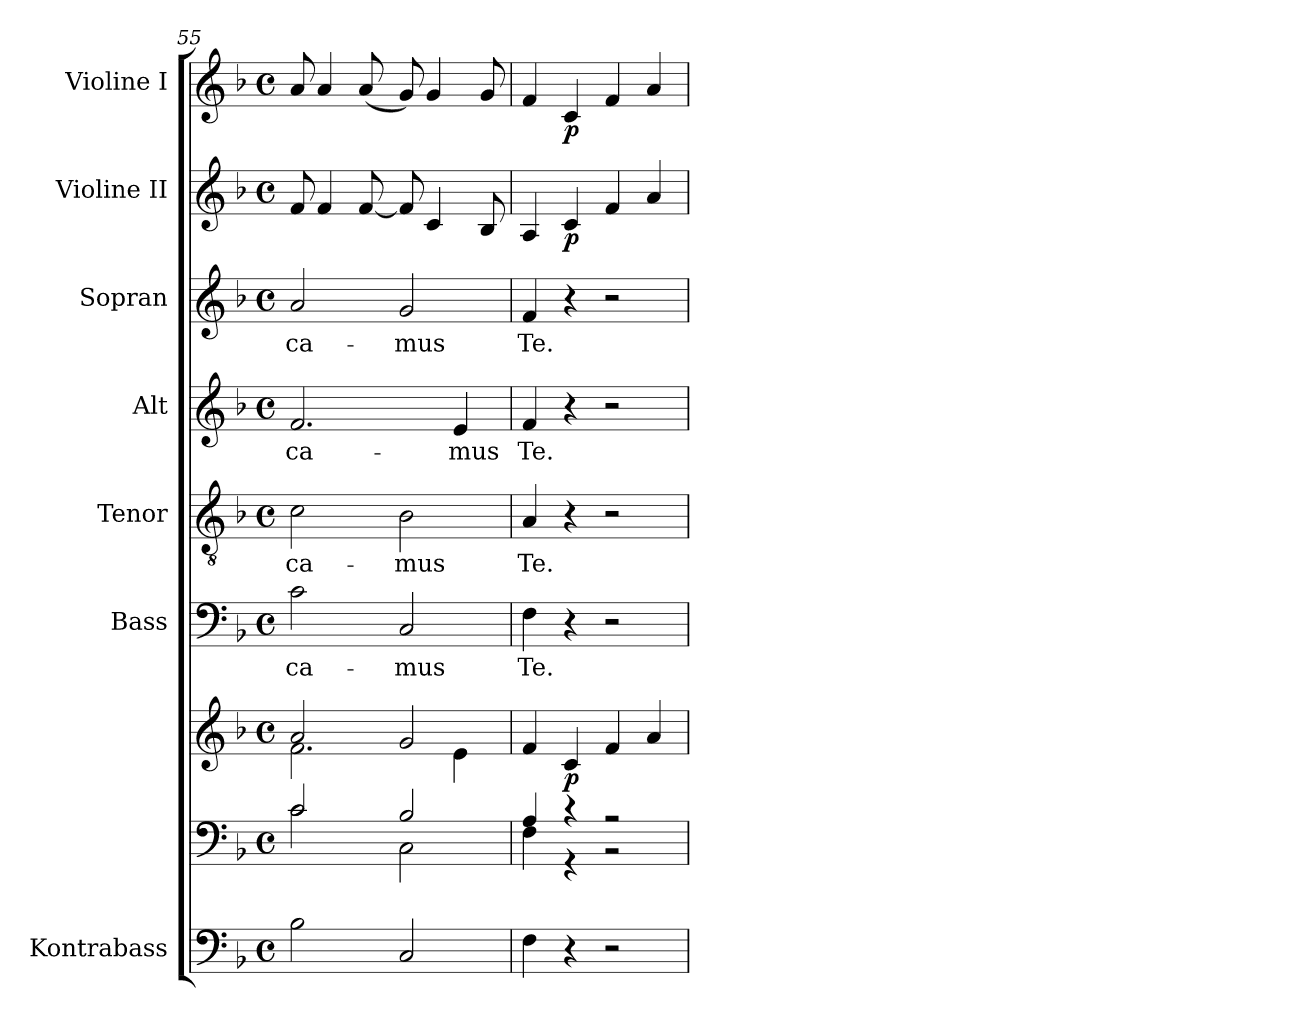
**kern	**kern	**kern	**dynam	**kern	**text	**kern	**text	**kern	**text	**kern	**text	**kern	**dynam	**kern	**dynam
*part8	*part7	*part7	*part7	*part6	*part6	*part5	*part5	*part4	*part4	*part3	*part3	*part2	*part2	*part1	*part1
*staff9	*staff8	*staff7	*staff7/8	*staff6	*staff6	*staff5	*staff5	*staff4	*staff4	*staff3	*staff3	*staff2	*staff2	*staff1	*staff1
*I"Kontrabass	*	*	*	*I"Bass	*	*I"Tenor	*	*I"Alt	*	*I"Sopran	*	*I"Violine II	*	*I"Violine I	*
*I'Kb.	*	*	*	*I'B.	*	*I'T.	*	*I'A.	*	*I'S.	*	*I'Vl. II	*	*I'Vl. I	*
*clefF4	*clefF4	*clefG2	*	*clefF4	*	*clefGv2	*	*clefG2	*	*clefG2	*	*clefG2	*	*clefG2	*
*ITrd7c12	*	*	*	*	*	*	*	*	*	*	*	*	*	*	*
*k[b-]	*k[b-]	*k[b-]	*	*k[b-]	*	*k[b-]	*	*k[b-]	*	*k[b-]	*	*k[b-]	*	*k[b-]	*
*F:	*F:	*F:	*	*F:	*	*F:	*	*F:	*	*F:	*	*F:	*	*F:	*
*M4/4	*M4/4	*M4/4	*	*M4/4	*	*M4/4	*	*M4/4	*	*M4/4	*	*M4/4	*	*M4/4	*
*met(c)	*met(c)	*met(c)	*	*met(c)	*	*met(c)	*	*met(c)	*	*met(c)	*	*met(c)	*	*met(c)	*
=55	=55	=55	=55	=55	=55	=55	=55	=55	=55	=55	=55	=55	=55	=55	=55
*	*^	*^	*	*	*	*	*	*	*	*	*	*	*	*	*
!	!	!	!	!	!	!	!LO:LY:b	!	!LO:LY:b	!	!LO:LY:b	!	!LO:LY:b	!	!	!	!
2BB-\	2c/	2c\	2a/	2.f\	.	2c\	-ca-	2c\	-ca-	2.f/	-ca-	2a/	-ca-	8f/	.	8a/	.
.	.	.	.	.	.	.	.	.	.	.	.	.	.	4f/	.	4a/	.
.	.	.	.	.	.	.	.	.	.	.	.	.	.	[8f/	.	(<8a/	.
!	!	!	!	!	!	!	!LO:LY:b	!	!LO:LY:b	!	!	!	!LO:LY:b	!	!	!	!
2CC/	2B-/	2C\	2g/	.	.	2C/	-mus	2B-\	-mus	.	.	2g/	-mus	8f/]	.	8g/)	.
.	.	.	.	.	.	.	.	.	.	.	.	.	.	4c/	.	4g/	.
!	!	!	!	!	!	!	!	!	!	!	!LO:LY:b	!	!	!	!	!	!
.	.	.	.	4e\	.	.	.	.	.	4e/	-mus	.	.	.	.	.	.
.	.	.	.	.	.	.	.	.	.	.	.	.	.	8B-/	.	8g/	.
*	*	*	*v	*v	*	*	*	*	*	*	*	*	*	*	*	*	*
=56	=56	=56	=56	=56	=56	=56	=56	=56	=56	=56	=56	=56	=56	=56	=56	=56
!	!	!	!	!	!	!LO:LY:b	!	!LO:LY:b	!	!LO:LY:b	!	!LO:LY:b	!	!	!	!
4FF\	4A/	4F\	4f/	.	4F\	Te.	4A/	Te.	4f/	Te.	4f/	Te.	4A/	.	4f/	.
!	!	!	!	!LO:DY:b	!	!	!	!	!	!	!	!	!	!LO:DY:b	!	!LO:DY:b
4r	4r	4r	4c/	p	4r	.	4r	.	4r	.	4r	.	4c/	p	4c/	p
2r	2r	2r	4f/	.	2r	.	2r	.	2r	.	2r	.	4f/	.	4f/	.
.	.	.	4a/	.	.	.	.	.	.	.	.	.	4a/	.	4a/	.
*	*v	*v	*	*	*	*	*	*	*	*	*	*	*	*	*	*
=	=	=	=	=	=	=	=	=	=	=	=	=	=	=	=
*-	*-	*-	*-	*-	*-	*-	*-	*-	*-	*-	*-	*-	*-	*-	*-
